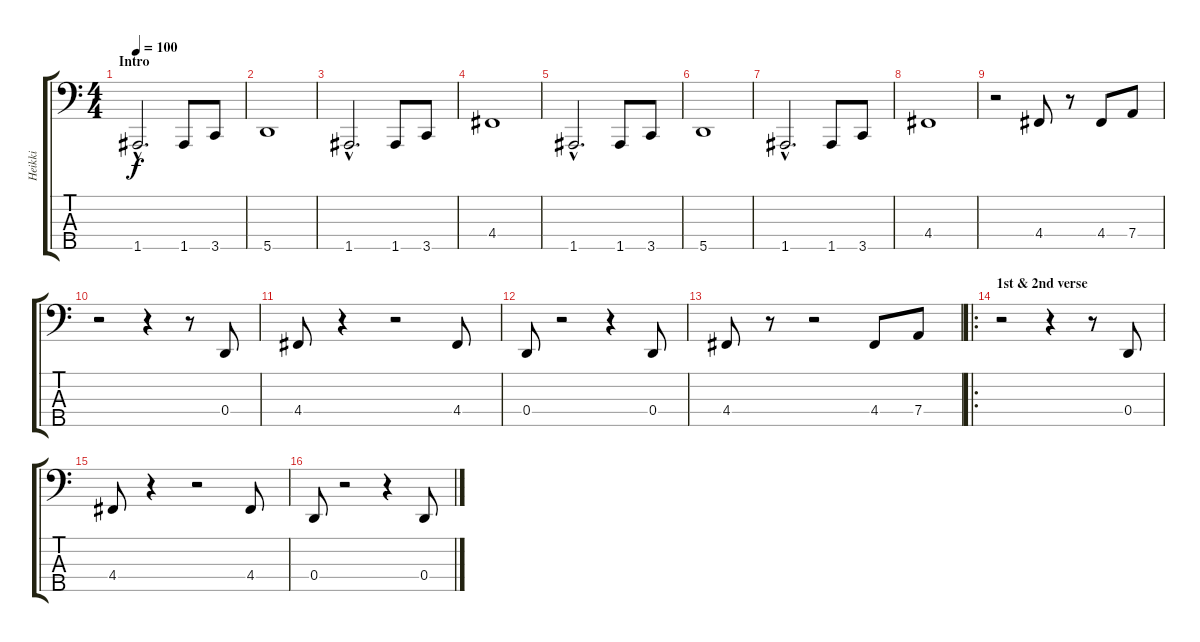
\track ("Heikki" "Heikki") {instrument electricbassfinger}
\staff {score tabs}
\tuning (G2 D2 A1 D1 A0) {hide}
\ts (4 4)
\section ("" "Intro")
\tempo 100
\clef f4
\ks c
1.5{hac}.2{d dy f instrument electricbassfinger} 1.5.8 3.5.8 |
5.5.1 |
1.5{hac}.2{d} 1.5.8 3.5.8 |
4.4.1 |
1.5{hac}.2{d} 1.5.8 3.5.8 |
5.5.1 |
1.5{hac}.2{d} 1.5.8 3.5.8 |
4.4.1 |
r.2 4.4.8 r.8 4.4.8 7.4.8 |
r.2 r.4 r.8 0.4.8 |
4.4.8 r.4 r.2 4.4.8 |
0.4.8 r.2 r.4 0.4.8 |
4.4.8 r.8 r.2 4.4.8 7.4.8 |
\ro
\section ("" "1st & 2nd verse")
r.2 r.4 r.8 0.4.8 |
4.4.8 r.4 r.2 4.4.8 |
0.4.8 r.2 r.4 0.4.8
